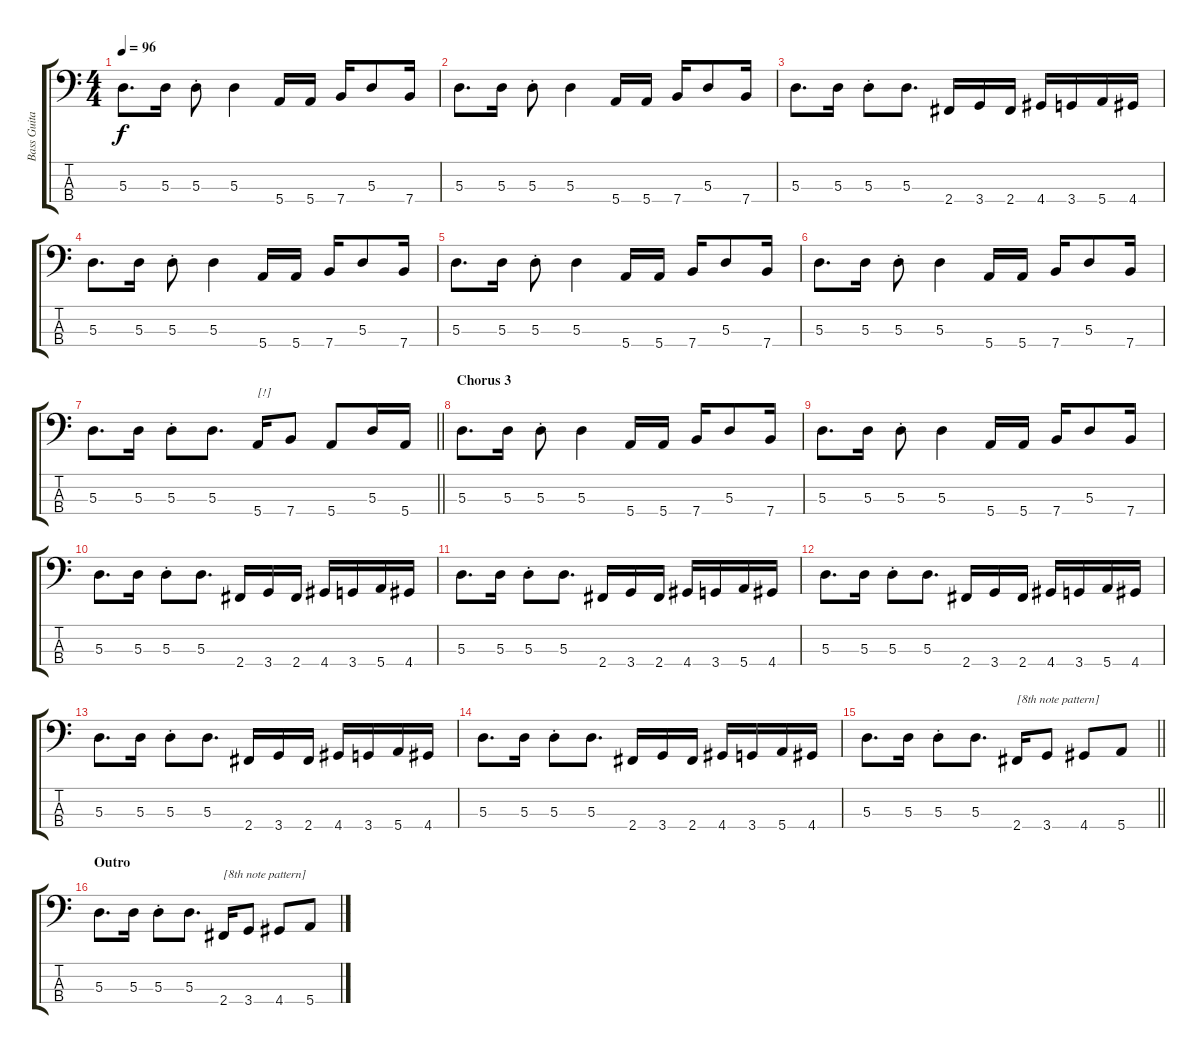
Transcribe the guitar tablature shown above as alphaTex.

\track ("Bass Guitar" "Bass Guita") {instrument electricbassfinger}
\staff {score tabs}
\tuning (G2 D2 A1 E1) {hide}
\ts (4 4)
\tempo 96
\clef f4
\ks c
5.3.8{d dy f} 5.3.16 5.3{st}.8 5.3.4 5.4.16 5.4.16 7.4.16 5.3.8 7.4.16 |
5.3.8{d} 5.3.16 5.3{st}.8 5.3.4 5.4.16 5.4.16 7.4.16 5.3.8 7.4.16 |
5.3.8{d} 5.3.16 5.3{st}.8 5.3.8{d} 2.4.16 3.4.16 2.4.16 4.4.16 3.4.16 5.4.16 4.4.16 |
5.3.8{d} 5.3.16 5.3{st}.8 5.3.4 5.4.16 5.4.16 7.4.16 5.3.8 7.4.16 |
5.3.8{d} 5.3.16 5.3{st}.8 5.3.4 5.4.16 5.4.16 7.4.16 5.3.8 7.4.16 |
5.3.8{d} 5.3.16 5.3{st}.8 5.3.4 5.4.16 5.4.16 7.4.16 5.3.8 7.4.16 |
\barLineRight lightlight
5.3.8{d} 5.3.16 5.3{st}.8 5.3.8{d} 5.4.16{txt "[!]"} 7.4.8 5.4.8 5.3.16 5.4.16 |
\section ("" "Chorus 3")
5.3.8{d} 5.3.16 5.3{st}.8 5.3.4 5.4.16 5.4.16 7.4.16 5.3.8 7.4.16 |
5.3.8{d} 5.3.16 5.3{st}.8 5.3.4 5.4.16 5.4.16 7.4.16 5.3.8 7.4.16 |
5.3.8{d} 5.3.16 5.3{st}.8 5.3.8{d} 2.4.16 3.4.16 2.4.16 4.4.16 3.4.16 5.4.16 4.4.16 |
5.3.8{d} 5.3.16 5.3{st}.8 5.3.8{d} 2.4.16 3.4.16 2.4.16 4.4.16 3.4.16 5.4.16 4.4.16 |
5.3.8{d} 5.3.16 5.3{st}.8 5.3.8{d} 2.4.16 3.4.16 2.4.16 4.4.16 3.4.16 5.4.16 4.4.16 |
5.3.8{d} 5.3.16 5.3{st}.8 5.3.8{d} 2.4.16 3.4.16 2.4.16 4.4.16 3.4.16 5.4.16 4.4.16 |
5.3.8{d} 5.3.16 5.3{st}.8 5.3.8{d} 2.4.16 3.4.16 2.4.16 4.4.16 3.4.16 5.4.16 4.4.16 |
\barLineRight lightlight
5.3.8{d} 5.3.16 5.3{st}.8 5.3.8{d} 2.4.16{txt "[8th note pattern]"} 3.4.8 4.4.8 5.4.8 |
\section ("" "Outro")
5.3.8{d} 5.3.16 5.3{st}.8 5.3.8{d} 2.4.16{txt "[8th note pattern]"} 3.4.8 4.4.8 5.4.8
